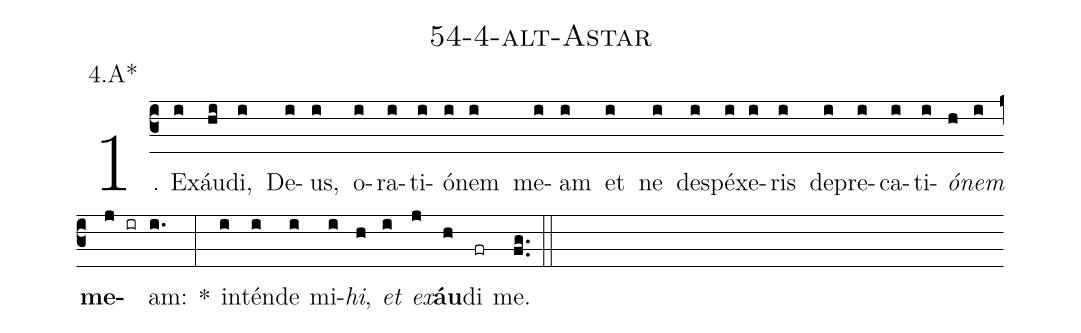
name: 54-4-alt-Astar;
annotation: 4.A*;
%%
(c3)1. Ex(i)áu(hi)di,(i) De(i)us,(i) o(i)ra(i)ti(i)ó(i)nem(i) me(i)am(i) et(i) ne(i) de(i)spé(i)xe(i)ris(i) de(i)pre(i)ca(i)ti(i)<i>ó</i>(h)<i>nem</i>(i) <b>me</b>(j ir)am:(i.) *(:) in(i)tén(i)de(i) mi(i)<i>hi</i>,(h) <i>et</i>(i) <i>ex</i>(j)<b>áu</b>(h)di(fr) me.(fg..) (::)
